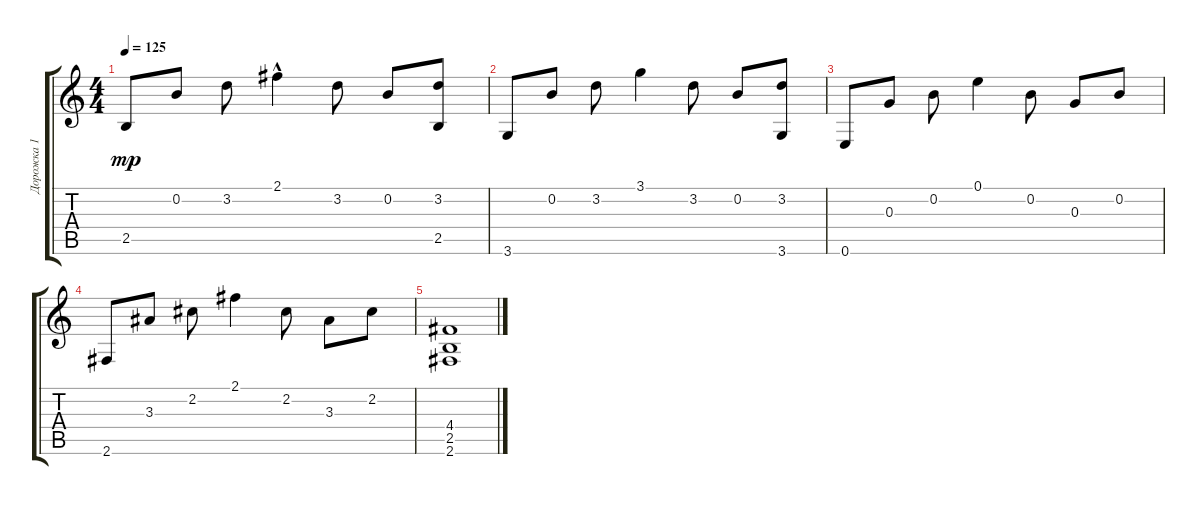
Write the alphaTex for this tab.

\track ("Дорожка 1" "Дорожка 1") {instrument distortionguitar}
\staff {score tabs}
\tuning (E4 B3 G3 D3 A2 E2) {hide}
\ts (4 4)
\tempo 125
\clef g2
\ks c
2.5.8{dy mp} 0.2.8 3.2.8 2.1{hac}.4 3.2.8 0.2.8 (3.2 2.5).8 |
3.6.8 0.2.8 3.2.8 3.1.4 3.2.8 0.2.8 (3.2 3.6).8 |
0.6.8 0.3.8 0.2.8 0.1.4 0.2.8 0.3.8 0.2.8 |
2.6.8 3.3.8 2.2.8 2.1.4 2.2.8 3.3.8 2.2.8 |
(4.4 2.5 2.6).1
